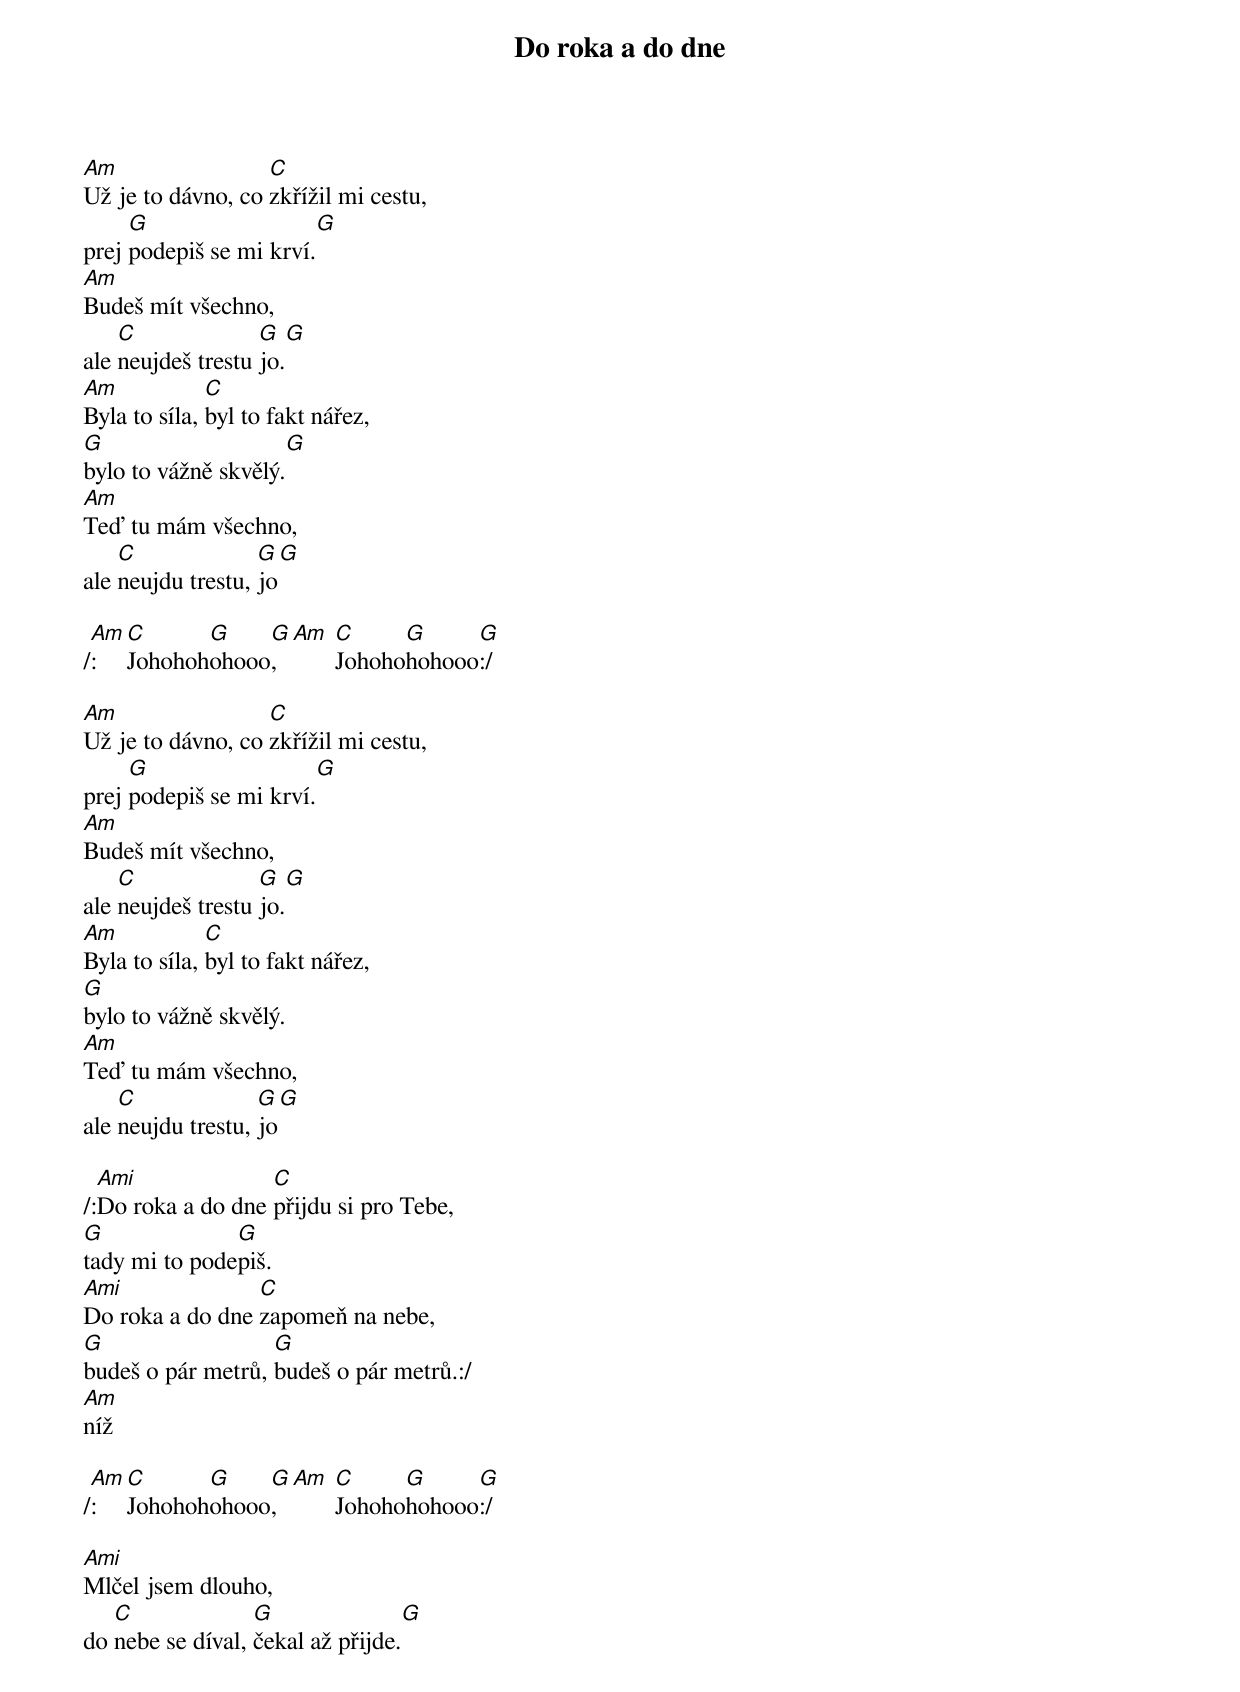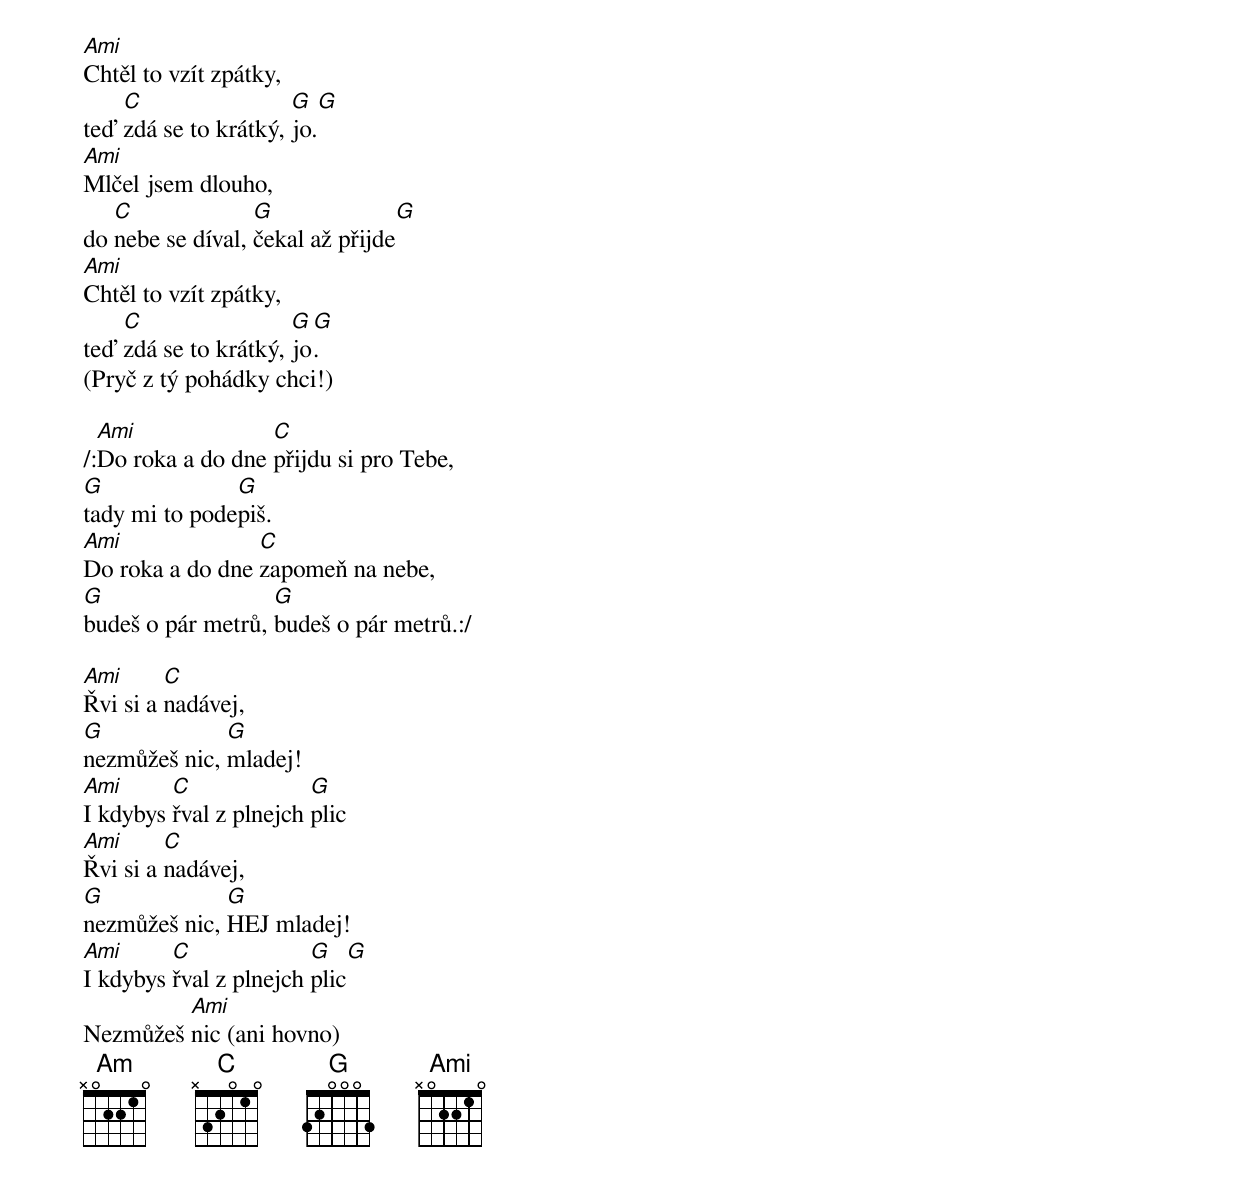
{title: Do roka a do dne}
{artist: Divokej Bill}

[Am]Už je to dávno, co [C]zkřížil mi cestu,
prej [G]podepiš se mi krví.[G]
[Am]Budeš mít všechno,
ale [C]neujdeš trestu [G]jo.[G]
[Am]Byla to síla, [C]byl to fakt nářez,
[G]bylo to vážně skvělý.[G]
[Am]Teď tu mám všechno,
ale [C]neujdu trestu, [G]jo[G]

/[Am]: [C]Johohoh[G]ohooo[G], [Am] [C]Johoho[G]hohooo[G]:/

[Am]Už je to dávno, co [C]zkřížil mi cestu,
prej [G]podepiš se mi krví.[G]
[Am]Budeš mít všechno,
ale [C]neujdeš trestu [G]jo.[G]
[Am]Byla to síla, [C]byl to fakt nářez,
[G]bylo to vážně skvělý.
[Am]Teď tu mám všechno,
ale [C]neujdu trestu, [G]jo[G]

/:[Ami]Do roka a do dne [C]přijdu si pro Tebe,
[G]tady mi to pode[G]piš.
[Ami]Do roka a do dne [C]zapomeň na nebe,
[G]budeš o pár metrů, [G]budeš o pár metrů.:/
[Am]níž

/[Am]: [C]Johohoh[G]ohooo[G], [Am] [C]Johoho[G]hohooo[G]:/

[Ami]Mlčel jsem dlouho,
do [C]nebe se díval, [G]čekal až přijde.[G]
[Ami]Chtěl to vzít zpátky,
teď [C]zdá se to krátký, [G]jo.[G]
[Ami]Mlčel jsem dlouho,
do [C]nebe se díval, [G]čekal až přijde[G]
[Ami]Chtěl to vzít zpátky,
teď [C]zdá se to krátký, [G]jo[G].
(Pryč z tý pohádky chci!)

/:[Ami]Do roka a do dne [C]přijdu si pro Tebe,
[G]tady mi to pode[G]piš.
[Ami]Do roka a do dne [C]zapomeň na nebe,
[G]budeš o pár metrů, [G]budeš o pár metrů.:/

[Ami]Řvi si a [C]nadávej,
[G]nezmůžeš nic, [G]mladej!
[Ami]I kdybys [C]řval z plnejch [G]plic
[Ami]Řvi si a [C]nadávej,
[G]nezmůžeš nic, [G]HEJ mladej!
[Ami]I kdybys [C]řval z plnejch [G]plic[G]
Nezmůžeš [Ami]nic (ani hovno)
